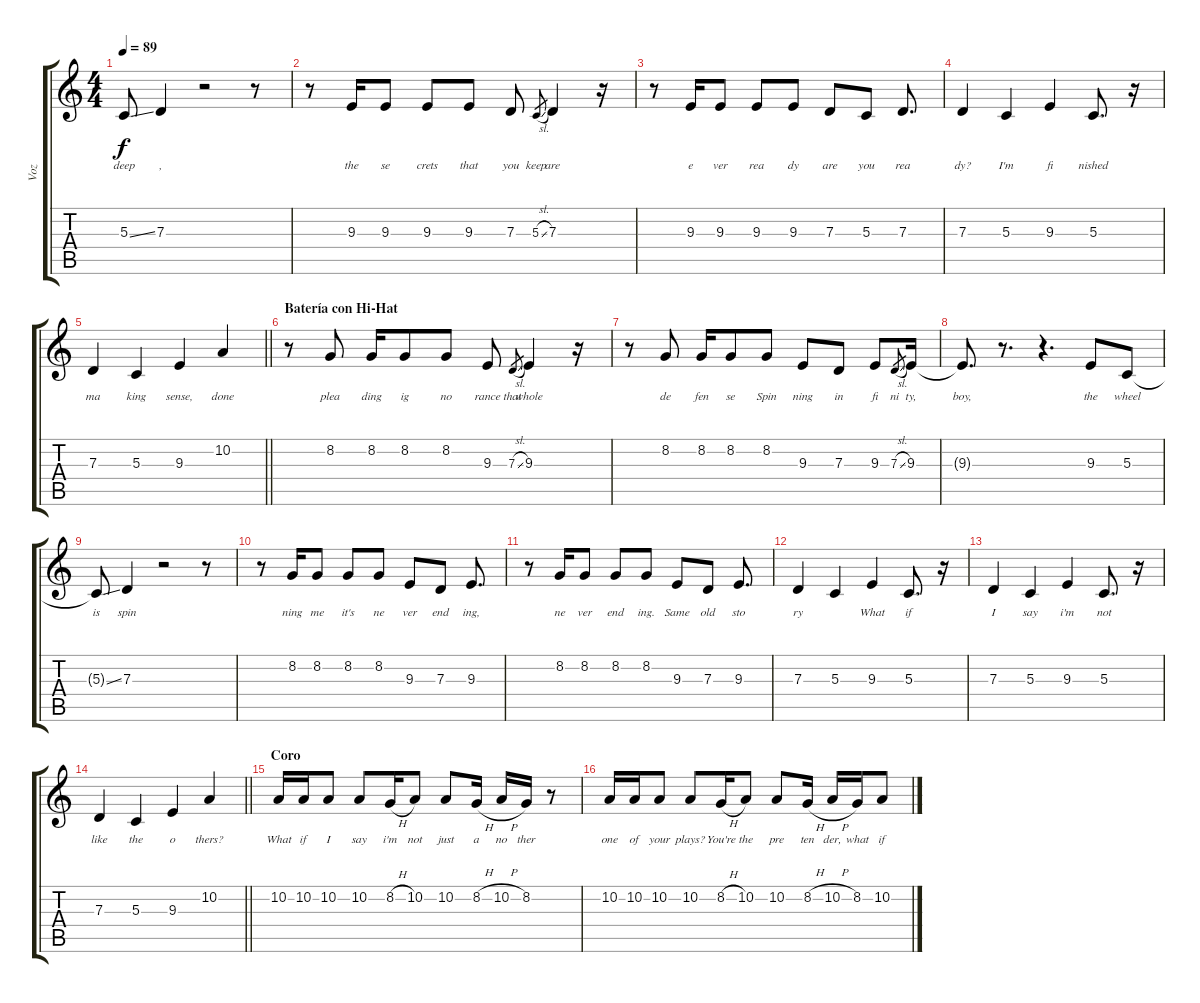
\track ("Voz" "Voz") {instrument clarinet}
\staff {score tabs}
\tuning (E4 B3 G3 D3 A2 E2) {hide}
\ts (4 4)
\tempo 89
\clef g2
\ks c
5.3{ss t}.8{lyrics (0 "deep") lyrics (1 "") lyrics (2 "") lyrics (3 "") lyrics (4 "") dy f} 7.3.4{lyrics (0 ",") lyrics (1 "") lyrics (2 "") lyrics (3 "") lyrics (4 "")} r.2 r.8 |
r.8 9.3.16{lyrics (0 "the") lyrics (1 "") lyrics (2 "") lyrics (3 "") lyrics (4 "")} 9.3.8{lyrics (0 "se") lyrics (1 "") lyrics (2 "") lyrics (3 "") lyrics (4 "")} 9.3.8{lyrics (0 "crets") lyrics (1 "") lyrics (2 "") lyrics (3 "") lyrics (4 "")} 9.3.8{lyrics (0 "that") lyrics (1 "") lyrics (2 "") lyrics (3 "") lyrics (4 "")} 7.3.8{lyrics (0 "you") lyrics (1 "") lyrics (2 "") lyrics (3 "") lyrics (4 "")} 5.3{sl}.8{lyrics (0 "keep") lyrics (1 "") lyrics (2 "") lyrics (3 "") lyrics (4 "") gr} 7.3.4{lyrics (0 "are") lyrics (1 "") lyrics (2 "") lyrics (3 "") lyrics (4 "")} r.16 |
r.8 9.3.16{lyrics (0 "e") lyrics (1 "") lyrics (2 "") lyrics (3 "") lyrics (4 "")} 9.3.8{lyrics (0 "ver") lyrics (1 "") lyrics (2 "") lyrics (3 "") lyrics (4 "")} 9.3.8{lyrics (0 "rea") lyrics (1 "") lyrics (2 "") lyrics (3 "") lyrics (4 "")} 9.3.8{lyrics (0 "dy") lyrics (1 "") lyrics (2 "") lyrics (3 "") lyrics (4 "")} 7.3.8{lyrics (0 "are") lyrics (1 "") lyrics (2 "") lyrics (3 "") lyrics (4 "")} 5.3.8{lyrics (0 "you") lyrics (1 "") lyrics (2 "") lyrics (3 "") lyrics (4 "")} 7.3.8{d lyrics (0 "rea") lyrics (1 "") lyrics (2 "") lyrics (3 "") lyrics (4 "")} |
7.3.4{lyrics (0 "dy?") lyrics (1 "") lyrics (2 "") lyrics (3 "") lyrics (4 "")} 5.3.4{lyrics (0 "I'm") lyrics (1 "") lyrics (2 "") lyrics (3 "") lyrics (4 "")} 9.3.4{lyrics (0 "fi") lyrics (1 "") lyrics (2 "") lyrics (3 "") lyrics (4 "")} 5.3.8{d lyrics (0 "nished") lyrics (1 "") lyrics (2 "") lyrics (3 "") lyrics (4 "")} r.16 |
\barLineRight lightlight
7.3.4{lyrics (0 "ma") lyrics (1 "") lyrics (2 "") lyrics (3 "") lyrics (4 "")} 5.3.4{lyrics (0 "king") lyrics (1 "") lyrics (2 "") lyrics (3 "") lyrics (4 "")} 9.3.4{lyrics (0 "sense,") lyrics (1 "") lyrics (2 "") lyrics (3 "") lyrics (4 "")} 10.2.4{lyrics (0 "done") lyrics (1 "") lyrics (2 "") lyrics (3 "") lyrics (4 "")} |
\section ("" "Batería con Hi-Hat")
r.8 8.2.8{lyrics (0 "plea") lyrics (1 "") lyrics (2 "") lyrics (3 "") lyrics (4 "")} 8.2.16{lyrics (0 "ding") lyrics (1 "") lyrics (2 "") lyrics (3 "") lyrics (4 "")} 8.2.8{lyrics (0 "ig") lyrics (1 "") lyrics (2 "") lyrics (3 "") lyrics (4 "")} 8.2.8{lyrics (0 "no") lyrics (1 "") lyrics (2 "") lyrics (3 "") lyrics (4 "")} 9.3.8{lyrics (0 "rance") lyrics (1 "") lyrics (2 "") lyrics (3 "") lyrics (4 "")} 7.3{sl}.8{lyrics (0 "that") lyrics (1 "") lyrics (2 "") lyrics (3 "") lyrics (4 "") gr} 9.3.4{lyrics (0 "whole") lyrics (1 "") lyrics (2 "") lyrics (3 "") lyrics (4 "")} r.16 |
r.8 8.2.8{lyrics (0 "de") lyrics (1 "") lyrics (2 "") lyrics (3 "") lyrics (4 "")} 8.2.16{lyrics (0 "fen") lyrics (1 "") lyrics (2 "") lyrics (3 "") lyrics (4 "")} 8.2.8{lyrics (0 "se") lyrics (1 "") lyrics (2 "") lyrics (3 "") lyrics (4 "")} 8.2.8{lyrics (0 "Spin") lyrics (1 "") lyrics (2 "") lyrics (3 "") lyrics (4 "")} 9.3.8{lyrics (0 "ning") lyrics (1 "") lyrics (2 "") lyrics (3 "") lyrics (4 "")} 7.3.8{lyrics (0 "in") lyrics (1 "") lyrics (2 "") lyrics (3 "") lyrics (4 "")} 9.3.8{lyrics (0 "fi") lyrics (1 "") lyrics (2 "") lyrics (3 "") lyrics (4 "")} 7.3{sl}.8{lyrics (0 "ni") lyrics (1 "") lyrics (2 "") lyrics (3 "") lyrics (4 "") gr} 9.3.16{lyrics (0 "ty,") lyrics (1 "") lyrics (2 "") lyrics (3 "") lyrics (4 "")} |
9.3{t}.8{d lyrics (0 "boy,") lyrics (1 "") lyrics (2 "") lyrics (3 "") lyrics (4 "")} r.8{d} r.4{d} 9.3.8{lyrics (0 "the") lyrics (1 "") lyrics (2 "") lyrics (3 "") lyrics (4 "")} 5.3.8{lyrics (0 "wheel") lyrics (1 "") lyrics (2 "") lyrics (3 "") lyrics (4 "")} |
5.3{ss t}.8{lyrics (0 "is") lyrics (1 "") lyrics (2 "") lyrics (3 "") lyrics (4 "")} 7.3.4{lyrics (0 "spin") lyrics (1 "") lyrics (2 "") lyrics (3 "") lyrics (4 "")} r.2 r.8 |
r.8 8.2.16{lyrics (0 "ning") lyrics (1 "") lyrics (2 "") lyrics (3 "") lyrics (4 "")} 8.2.8{lyrics (0 "me") lyrics (1 "") lyrics (2 "") lyrics (3 "") lyrics (4 "")} 8.2.8{lyrics (0 "it's") lyrics (1 "") lyrics (2 "") lyrics (3 "") lyrics (4 "")} 8.2.8{lyrics (0 "ne") lyrics (1 "") lyrics (2 "") lyrics (3 "") lyrics (4 "")} 9.3.8{lyrics (0 "ver") lyrics (1 "") lyrics (2 "") lyrics (3 "") lyrics (4 "")} 7.3.8{lyrics (0 "end") lyrics (1 "") lyrics (2 "") lyrics (3 "") lyrics (4 "")} 9.3.8{d lyrics (0 "ing,") lyrics (1 "") lyrics (2 "") lyrics (3 "") lyrics (4 "")} |
r.8 8.2.16{lyrics (0 "ne") lyrics (1 "") lyrics (2 "") lyrics (3 "") lyrics (4 "")} 8.2.8{lyrics (0 "ver") lyrics (1 "") lyrics (2 "") lyrics (3 "") lyrics (4 "")} 8.2.8{lyrics (0 "end") lyrics (1 "") lyrics (2 "") lyrics (3 "") lyrics (4 "")} 8.2.8{lyrics (0 "ing.") lyrics (1 "") lyrics (2 "") lyrics (3 "") lyrics (4 "")} 9.3.8{lyrics (0 "Same") lyrics (1 "") lyrics (2 "") lyrics (3 "") lyrics (4 "")} 7.3.8{lyrics (0 "old") lyrics (1 "") lyrics (2 "") lyrics (3 "") lyrics (4 "")} 9.3.8{d lyrics (0 "sto") lyrics (1 "") lyrics (2 "") lyrics (3 "") lyrics (4 "")} |
7.3.4{lyrics (0 "ry") lyrics (1 "") lyrics (2 "") lyrics (3 "") lyrics (4 "")} 5.3.4{lyrics (0 "") lyrics (1 "") lyrics (2 "") lyrics (3 "") lyrics (4 "")} 9.3.4{lyrics (0 "What") lyrics (1 "") lyrics (2 "") lyrics (3 "") lyrics (4 "")} 5.3.8{d lyrics (0 "if") lyrics (1 "") lyrics (2 "") lyrics (3 "") lyrics (4 "")} r.16 |
7.3.4{lyrics (0 "I") lyrics (1 "") lyrics (2 "") lyrics (3 "") lyrics (4 "")} 5.3.4{lyrics (0 "say") lyrics (1 "") lyrics (2 "") lyrics (3 "") lyrics (4 "")} 9.3.4{lyrics (0 "i'm") lyrics (1 "") lyrics (2 "") lyrics (3 "") lyrics (4 "")} 5.3.8{d lyrics (0 "not") lyrics (1 "") lyrics (2 "") lyrics (3 "") lyrics (4 "")} r.16 |
\barLineRight lightlight
7.3.4{lyrics (0 "like") lyrics (1 "") lyrics (2 "") lyrics (3 "") lyrics (4 "")} 5.3.4{lyrics (0 "the") lyrics (1 "") lyrics (2 "") lyrics (3 "") lyrics (4 "")} 9.3.4{lyrics (0 "o") lyrics (1 "") lyrics (2 "") lyrics (3 "") lyrics (4 "")} 10.2.4{lyrics (0 "thers?") lyrics (1 "") lyrics (2 "") lyrics (3 "") lyrics (4 "")} |
\section ("" "Coro")
10.2.16{lyrics (0 "What") lyrics (1 "") lyrics (2 "") lyrics (3 "") lyrics (4 "")} 10.2.16{lyrics (0 "if") lyrics (1 "") lyrics (2 "") lyrics (3 "") lyrics (4 "")} 10.2.8{lyrics (0 "I") lyrics (1 "") lyrics (2 "") lyrics (3 "") lyrics (4 "")} 10.2.8{lyrics (0 "say") lyrics (1 "") lyrics (2 "") lyrics (3 "") lyrics (4 "")} 8.2{h}.16{lyrics (0 "i'm") lyrics (1 "") lyrics (2 "") lyrics (3 "") lyrics (4 "")} 10.2.8{lyrics (0 "not") lyrics (1 "") lyrics (2 "") lyrics (3 "") lyrics (4 "")} 10.2.8{lyrics (0 "just") lyrics (1 "") lyrics (2 "") lyrics (3 "") lyrics (4 "")} 8.2{h}.16{lyrics (0 "a") lyrics (1 "") lyrics (2 "") lyrics (3 "") lyrics (4 "")} 10.2{h}.16{lyrics (0 "no") lyrics (1 "") lyrics (2 "") lyrics (3 "") lyrics (4 "")} 8.2.16{lyrics (0 "ther") lyrics (1 "") lyrics (2 "") lyrics (3 "") lyrics (4 "")} r.8 |
10.2.16{lyrics (0 "one") lyrics (1 "") lyrics (2 "") lyrics (3 "") lyrics (4 "")} 10.2.16{lyrics (0 "of") lyrics (1 "") lyrics (2 "") lyrics (3 "") lyrics (4 "")} 10.2.8{lyrics (0 "your") lyrics (1 "") lyrics (2 "") lyrics (3 "") lyrics (4 "")} 10.2.8{lyrics (0 "plays?") lyrics (1 "") lyrics (2 "") lyrics (3 "") lyrics (4 "")} 8.2{h}.16{lyrics (0 "You're") lyrics (1 "") lyrics (2 "") lyrics (3 "") lyrics (4 "")} 10.2.8{lyrics (0 "the") lyrics (1 "") lyrics (2 "") lyrics (3 "") lyrics (4 "")} 10.2.8{lyrics (0 "pre") lyrics (1 "") lyrics (2 "") lyrics (3 "") lyrics (4 "")} 8.2{h}.16{lyrics (0 "ten") lyrics (1 "") lyrics (2 "") lyrics (3 "") lyrics (4 "")} 10.2{h}.16{lyrics (0 "der,") lyrics (1 "") lyrics (2 "") lyrics (3 "") lyrics (4 "")} 8.2.16{lyrics (0 "what") lyrics (1 "") lyrics (2 "") lyrics (3 "") lyrics (4 "")} 10.2.8{lyrics (0 "if") lyrics (1 "") lyrics (2 "") lyrics (3 "") lyrics (4 "")}
